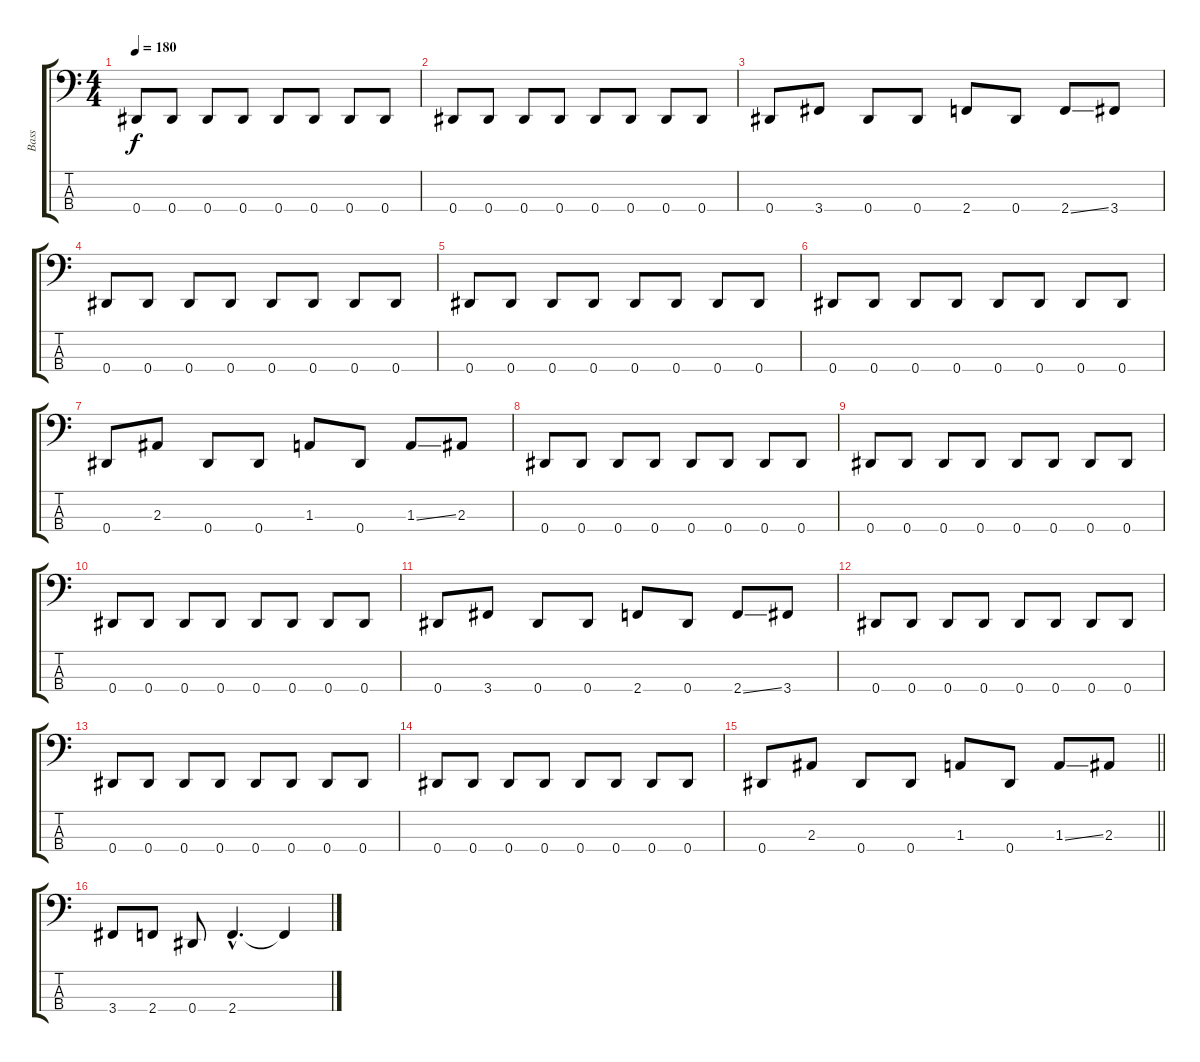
\track ("Bass" "Bass") {instrument electricbasspick}
\staff {score tabs}
\tuning (Gb2 Db2 Ab1 Eb1) {hide}
\ts (4 4)
\tempo 180
\clef f4
\ks c
0.4.8{dy f} 0.4.8 0.4.8 0.4.8 0.4.8 0.4.8 0.4.8 0.4.8 |
0.4.8 0.4.8 0.4.8 0.4.8 0.4.8 0.4.8 0.4.8 0.4.8 |
0.4.8 3.4.8 0.4.8 0.4.8 2.4.8 0.4.8 2.4{ss}.8 3.4.8 |
0.4.8 0.4.8 0.4.8 0.4.8 0.4.8 0.4.8 0.4.8 0.4.8 |
0.4.8 0.4.8 0.4.8 0.4.8 0.4.8 0.4.8 0.4.8 0.4.8 |
0.4.8 0.4.8 0.4.8 0.4.8 0.4.8 0.4.8 0.4.8 0.4.8 |
0.4.8 2.3.8 0.4.8 0.4.8 1.3.8 0.4.8 1.3{ss}.8 2.3.8 |
0.4.8 0.4.8 0.4.8 0.4.8 0.4.8 0.4.8 0.4.8 0.4.8 |
0.4.8 0.4.8 0.4.8 0.4.8 0.4.8 0.4.8 0.4.8 0.4.8 |
0.4.8 0.4.8 0.4.8 0.4.8 0.4.8 0.4.8 0.4.8 0.4.8 |
0.4.8 3.4.8 0.4.8 0.4.8 2.4.8 0.4.8 2.4{ss}.8 3.4.8 |
0.4.8 0.4.8 0.4.8 0.4.8 0.4.8 0.4.8 0.4.8 0.4.8 |
0.4.8 0.4.8 0.4.8 0.4.8 0.4.8 0.4.8 0.4.8 0.4.8 |
0.4.8 0.4.8 0.4.8 0.4.8 0.4.8 0.4.8 0.4.8 0.4.8 |
\barLineRight lightlight
0.4.8 2.3.8 0.4.8 0.4.8 1.3.8 0.4.8 1.3{ss}.8 2.3.8 |
3.4.8 2.4.8 0.4.8 2.4{hac}.4{d} 2.4{t}.4
